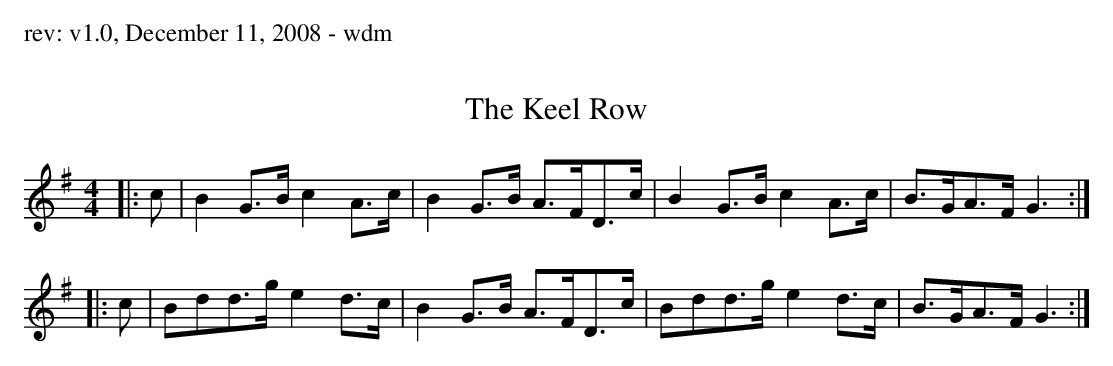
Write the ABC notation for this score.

X:1
T: Keel Row, The
M: 4/4
L: 1/8
K: Gmaj
|:c|B2G>B c2A>c|B2G>B A>FD>c|B2G>B c2A>c|B>GA>F G3:|
|:c|B*dd>g e2d>c|B2G>B A>FD>c|B*dd>g e2d>c|B>GA>F G3:|
